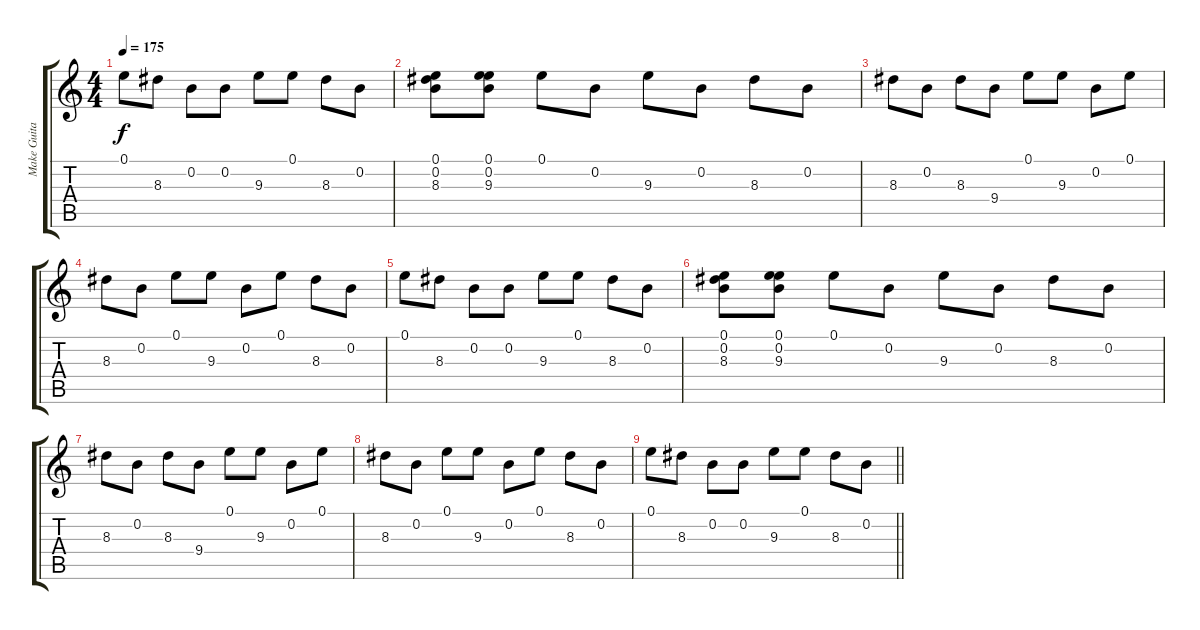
\track ("Make Guitar Louder" "Make Guita") {instrument overdrivenguitar}
\staff {score tabs}
\tuning (E4 B3 G3 D3 A2 E2) {hide}
\ts (4 4)
\tempo 175
\clef g2
\ks c
0.1.8{dy f} 8.3.8 0.2.8 0.2.8 9.3.8 0.1.8 8.3.8 0.2.8 |
(0.1 0.2 8.3).8 (0.1 0.2 9.3).8 0.1.8 0.2.8 9.3.8 0.2.8 8.3.8 0.2.8 |
8.3.8 0.2.8 8.3.8 9.4.8 0.1.8 9.3.8 0.2.8 0.1.8 |
8.3.8 0.2.8 0.1.8 9.3.8 0.2.8 0.1.8 8.3.8 0.2.8 |
0.1.8 8.3.8 0.2.8 0.2.8 9.3.8 0.1.8 8.3.8 0.2.8 |
(0.1 0.2 8.3).8 (0.1 0.2 9.3).8 0.1.8 0.2.8 9.3.8 0.2.8 8.3.8 0.2.8 |
8.3.8 0.2.8 8.3.8 9.4.8 0.1.8 9.3.8 0.2.8 0.1.8 |
8.3.8 0.2.8 0.1.8 9.3.8 0.2.8 0.1.8 8.3.8 0.2.8 |
\barLineRight lightlight
0.1.8 8.3.8 0.2.8 0.2.8 9.3.8 0.1.8 8.3.8 0.2.8
